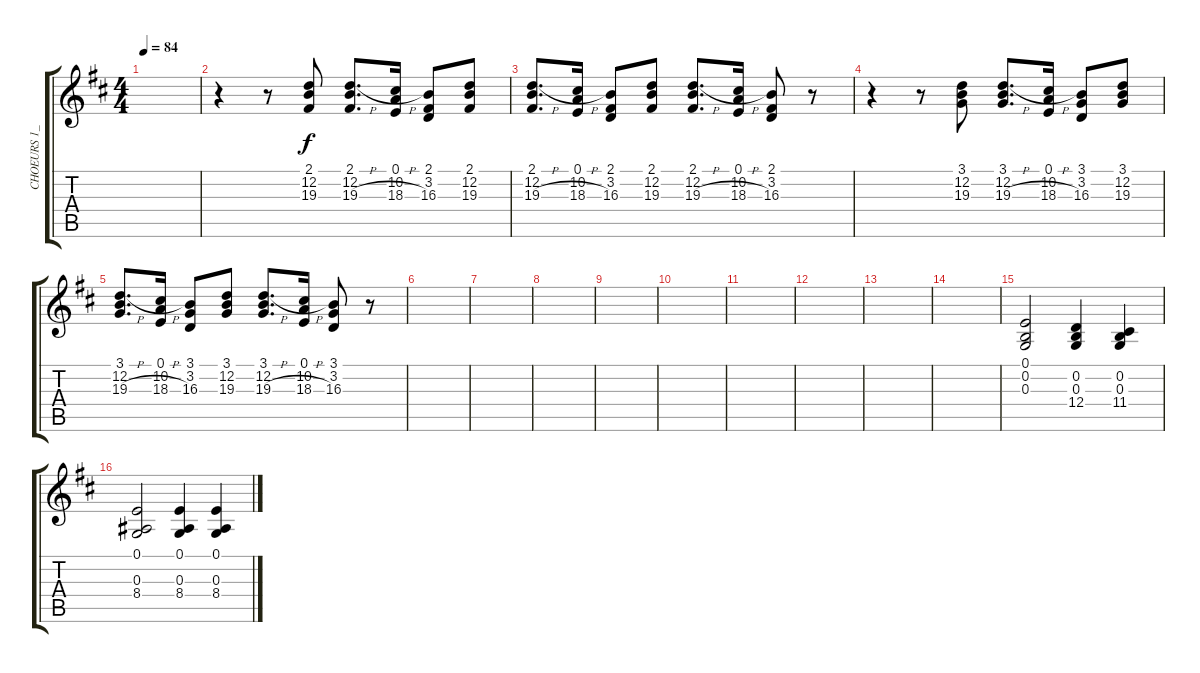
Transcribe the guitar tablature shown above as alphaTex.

\track ("CHOEURS 1_2" "CHOEURS 1_") {instrument choiraahs}
\staff {score tabs}
\tuning (E4 B3 G3 D3 A2 E2) {hide}
\ts (4 4)
\tempo 84
\clef g2
\ks d
|
r.4 r.8 (2.1 12.2 19.3).8 (2.1 12.2 19.3{h}).8{d} (0.1 10.2 18.3{h}).16 (2.1 3.2 16.3).8 (2.1 12.2 19.3).8 |
(2.1 12.2 19.3{h}).8{d} (0.1 10.2 18.3{h}).16 (2.1 3.2 16.3).8 (2.1 12.2 19.3).8 (2.1 12.2 19.3{h}).8{d} (0.1 10.2 18.3{h}).16 (2.1 3.2 16.3).8 r.8 |
r.4 r.8 (3.1 12.2 19.3).8 (3.1 12.2 19.3{h}).8{d} (0.1 10.2 18.3{h}).16 (3.1 3.2 16.3).8 (3.1 12.2 19.3).8 |
(3.1 12.2 19.3{h}).8{d} (0.1 10.2 18.3{h}).16 (3.1 3.2 16.3).8 (3.1 12.2 19.3).8 (3.1 12.2 19.3{h}).8{d} (0.1 10.2 18.3{h}).16 (3.1 3.2 16.3).8 r.8 |
|
|
|
|
|
|
|
|
|
(0.1 0.2 0.3).2 (0.2 0.3 12.4).4 (0.2 0.3 11.4).4 |
(0.1 0.3 8.4).2 (0.1 0.3 8.4).4 (0.1 0.3 8.4).4
